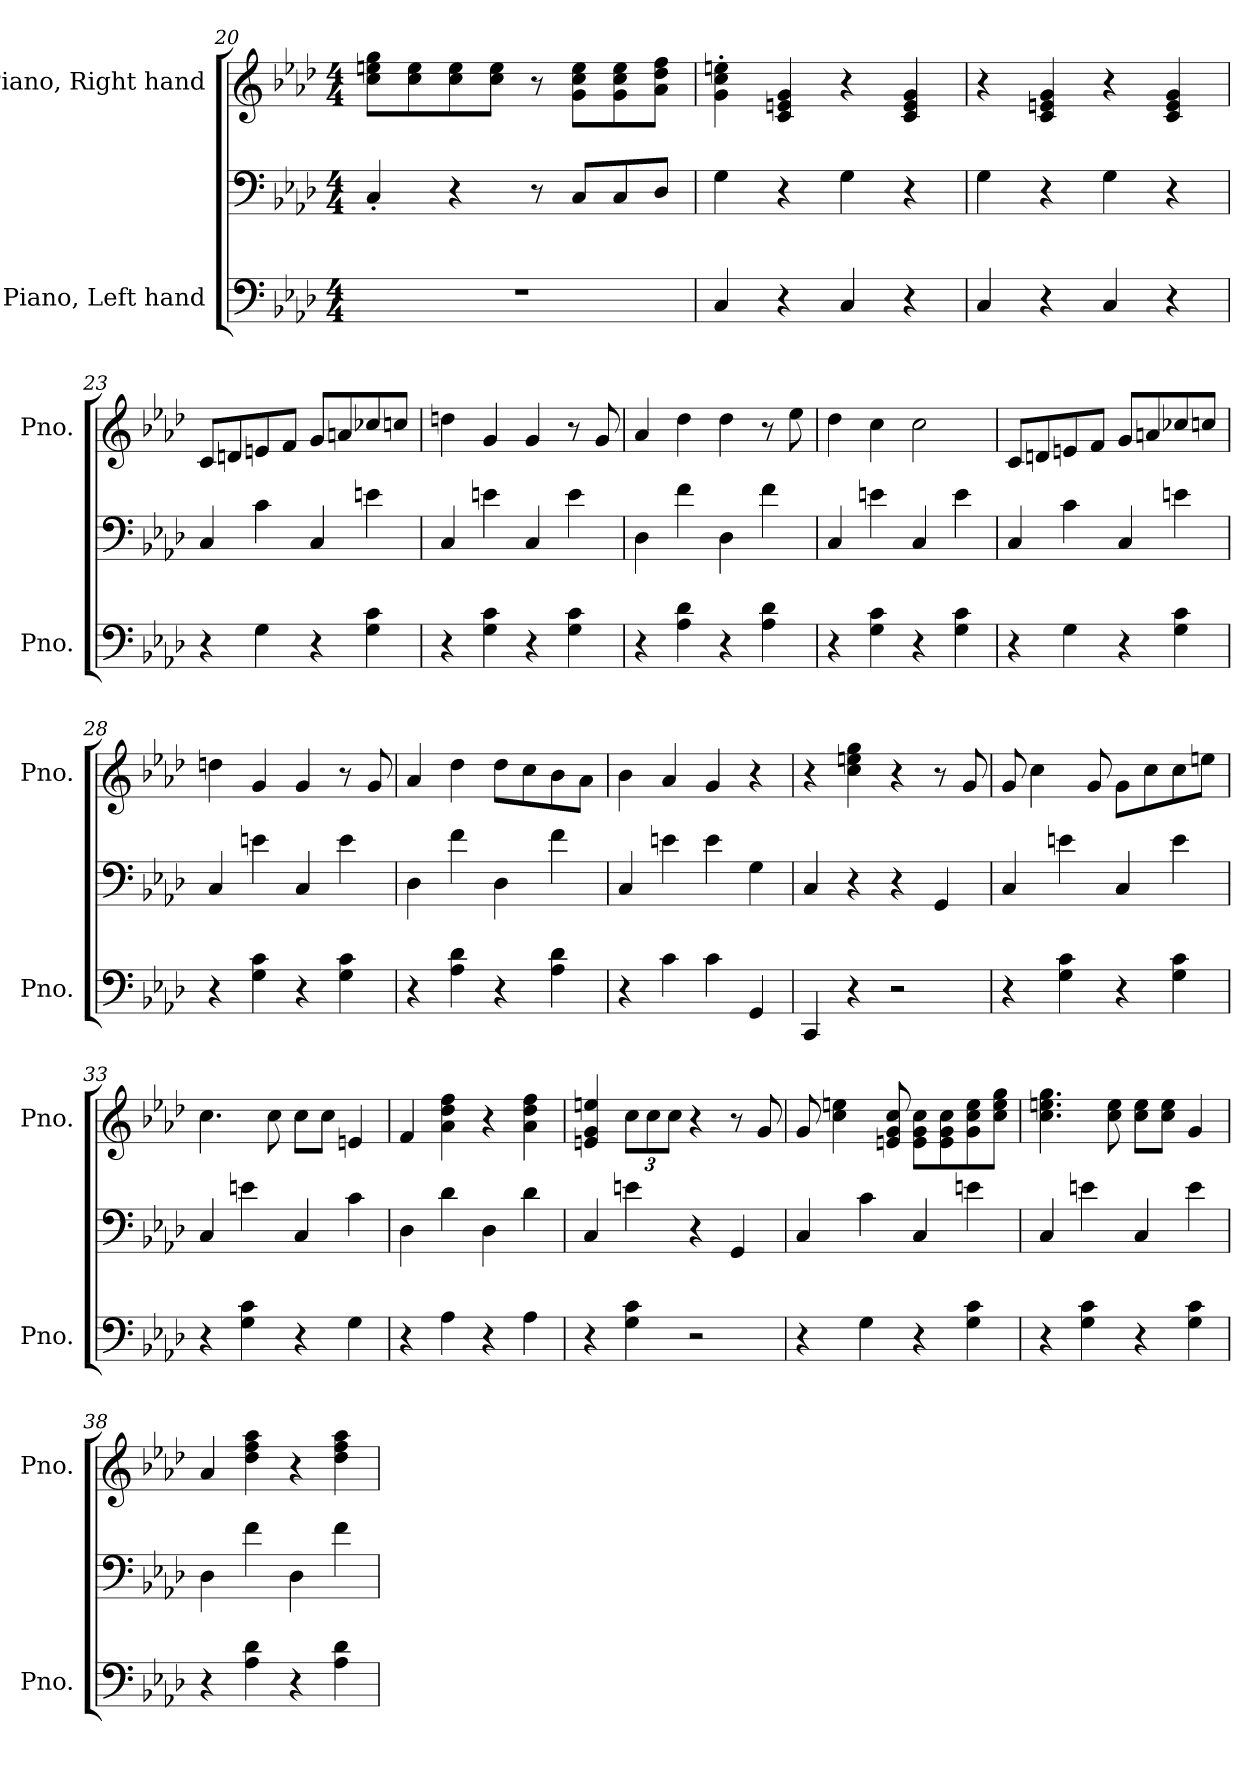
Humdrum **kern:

**kern	**kern	**kern
*part2	*part2	*part1
*staff3	*staff2	*staff1
*I"Piano, Left hand	*	*I"Piano, Right hand
*I'Pno.	*	*I'Pno.
*clefF4	*clefF4	*clefG2
*k[b-e-a-d-]	*k[b-e-a-d-]	*k[b-e-a-d-]
*M4/4	*M4/4	*M4/4
=20	=20	=20
1r	4C'/	8cc\ 8een\ 8gg\L
.	.	8cc\ 8ee\
.	4r	8cc\ 8ee\
.	.	8cc\ 8ee\J
.	8r	8r
.	8C/L	8g\ 8cc\ 8ee\L
.	8C/	8g\ 8cc\ 8ee\
.	8D-/J	8a-\ 8dd-\ 8ff\J
!!LO:PB:g=z
=21	=21	=21
4C/	4G\	4g\' 4cc\' 4een\'
4r	4r	4c/ 4en/ 4g/
4C/	4G\	4r
4r	4r	4c/ 4e/ 4g/
=22	=22	=22
4C/	4G\	4r
4r	4r	4c/ 4en/ 4g/
4C/	4G\	4r
4r	4r	4c/ 4e/ 4g/
=23	=23	=23
4r	4C/	8c/L
.	.	8dn/
4G\	4c\	8en/
.	.	8f/J
4r	4C/	8g/L
.	.	8an/
4G\ 4c\	4en\	8cc-X/
.	.	8ccn/J
=24	=24	=24
4r	4C/	4ddn\
4G\ 4c\	4en\	4g/
4r	4C/	4g/
4G\ 4c\	4e\	8r
.	.	8g/
=25	=25	=25
4r	4D-\	4a-/
4A-\ 4d-\	4f\	4dd-\
4r	4D-\	4dd-\
4A-\ 4d-\	4f\	8r
.	.	8ee-\
!!LO:LB:g=z
=26	=26	=26
4r	4C/	4dd-\
4G\ 4c\	4en\	4cc\
4r	4C/	2cc\
4G\ 4c\	4e\	.
=27	=27	=27
4r	4C/	8c/L
.	.	8dn/
4G\	4c\	8en/
.	.	8f/J
4r	4C/	8g/L
.	.	8an/
4G\ 4c\	4en\	8cc-X/
.	.	8ccn/J
=28	=28	=28
4r	4C/	4ddn\
4G\ 4c\	4en\	4g/
4r	4C/	4g/
4G\ 4c\	4e\	8r
.	.	8g/
=29	=29	=29
4r	4D-\	4a-/
4A-\ 4d-\	4f\	4dd-\
4r	4D-\	8dd-\L
.	.	8cc\
4A-\ 4d-\	4f\	8b-\
.	.	8a-\J
=30	=30	=30
4r	4C/	4b-\
4c\	4en\	4a-/
4c\	4e\	4g/
4GG/	4G\	4r
!!LO:LB:g=z
=31	=31	=31
4CC/	4C/	4r
4r	4r	4cc\ 4een\ 4gg\
2r	4r	4r
.	4GG/	8r
.	.	8g/
=32	=32	=32
4r	4C/	8g/
.	.	4cc\
4G\ 4c\	4en\	.
.	.	8g/
4r	4C/	8g\L
.	.	8cc\
4G\ 4c\	4e\	8cc\
.	.	8een\J
=33	=33	=33
4r	4C/	4.cc\
4G\ 4c\	4en\	.
.	.	8cc\
4r	4C/	8cc\L
.	.	8cc\J
4G\	4c\	4en/
=34	=34	=34
4r	4D-\	4f/
4A-\	4d-\	4a-\ 4dd-\ 4ff\
4r	4D-\	4r
4A-\	4d-\	4a-\ 4dd-\ 4ff\
=35	=35	=35
4r	4C/	4en/ 4g/ 4een/
*	*	*Xbrackettup
4G\ 4c\	4en\	12cc\L
.	.	12cc\
.	.	12cc\J
2r	4r	4r
.	4GG/	8r
.	.	8g/
!!LO:LB:g=z
=36	=36	=36
4r	4C/	8g/
.	.	4cc\ 4een\
4G\	4c\	.
.	.	8en/ 8g/ 8cc/
4r	4C/	8e\ 8g\ 8cc\L
.	.	8e\ 8g\ 8cc\
4G\ 4c\	4en\	8g\ 8cc\ 8ee\
.	.	8cc\ 8ee\ 8gg\J
=37	=37	=37
4r	4C/	4.cc\ 4.een\ 4.gg\
4G\ 4c\	4en\	.
.	.	8cc\ 8ee\
4r	4C/	8cc\ 8ee\L
.	.	8cc\ 8ee\J
4G\ 4c\	4e\	4g/
=38	=38	=38
4r	4D-\	4a-/
4A-\ 4d-\	4f\	4dd-\ 4ff\ 4aa-\
4r	4D-\	4r
4A-\ 4d-\	4f\	4dd-\ 4ff\ 4aa-\
=	=	=
*-	*-	*-
